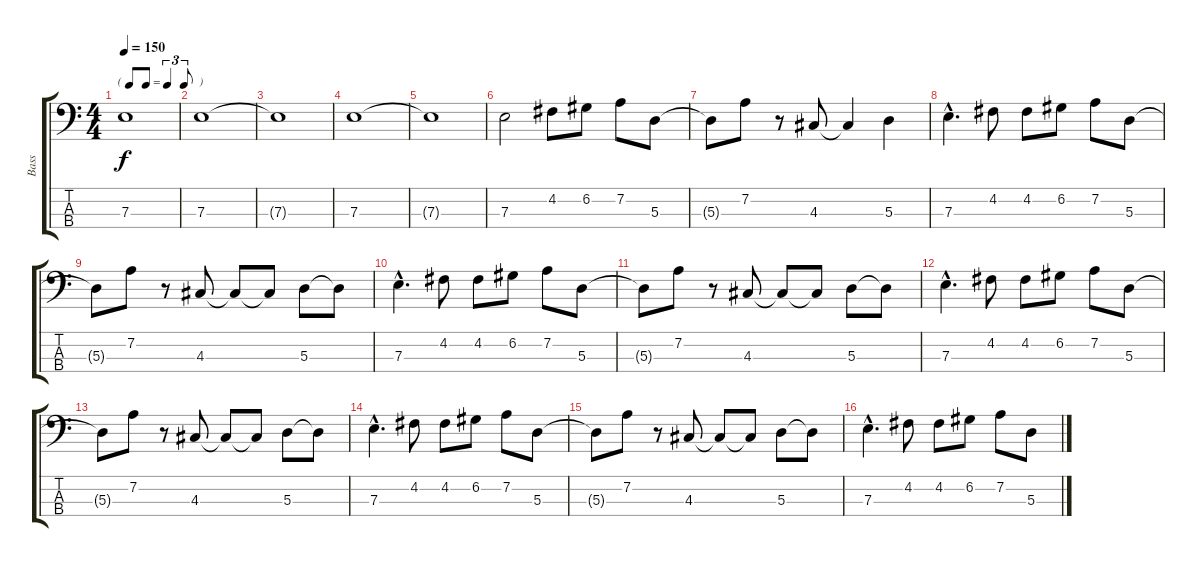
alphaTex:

\track ("Bass" "Bass") {instrument electricbassfinger}
\staff {score tabs}
\tuning (G2 D2 A1 E1) {hide}
\ts (4 4)
\tf triplet8th
\tempo 150
\clef f4
\ks c
7.3{t}.1{dy f} |
7.3.1 |
7.3{t}.1 |
7.3.1 |
7.3{t}.1 |
7.3.2 4.2.8 6.2.8 7.2.8 5.3.8 |
5.3{t}.8 7.2.8 r.8 4.3.8 4.3{t}.4 5.3.4 |
7.3{hac}.4{d} 4.2.8 4.2.8 6.2.8 7.2.8 5.3.8 |
5.3{t}.8 7.2.8 r.8 4.3.8 4.3{t}.8 4.3{t}.8 5.3.8 5.3{t}.8 |
7.3{hac}.4{d} 4.2.8 4.2.8 6.2.8 7.2.8 5.3.8 |
5.3{t}.8 7.2.8 r.8 4.3.8 4.3{t}.8 4.3{t}.8 5.3.8 5.3{t}.8 |
7.3{hac}.4{d} 4.2.8 4.2.8 6.2.8 7.2.8 5.3.8 |
5.3{t}.8 7.2.8 r.8 4.3.8 4.3{t}.8 4.3{t}.8 5.3.8 5.3{t}.8 |
7.3{hac}.4{d} 4.2.8 4.2.8 6.2.8 7.2.8 5.3.8 |
5.3{t}.8 7.2.8 r.8 4.3.8 4.3{t}.8 4.3{t}.8 5.3.8 5.3{t}.8 |
7.3{hac}.4{d} 4.2.8 4.2.8 6.2.8 7.2.8 5.3.8
